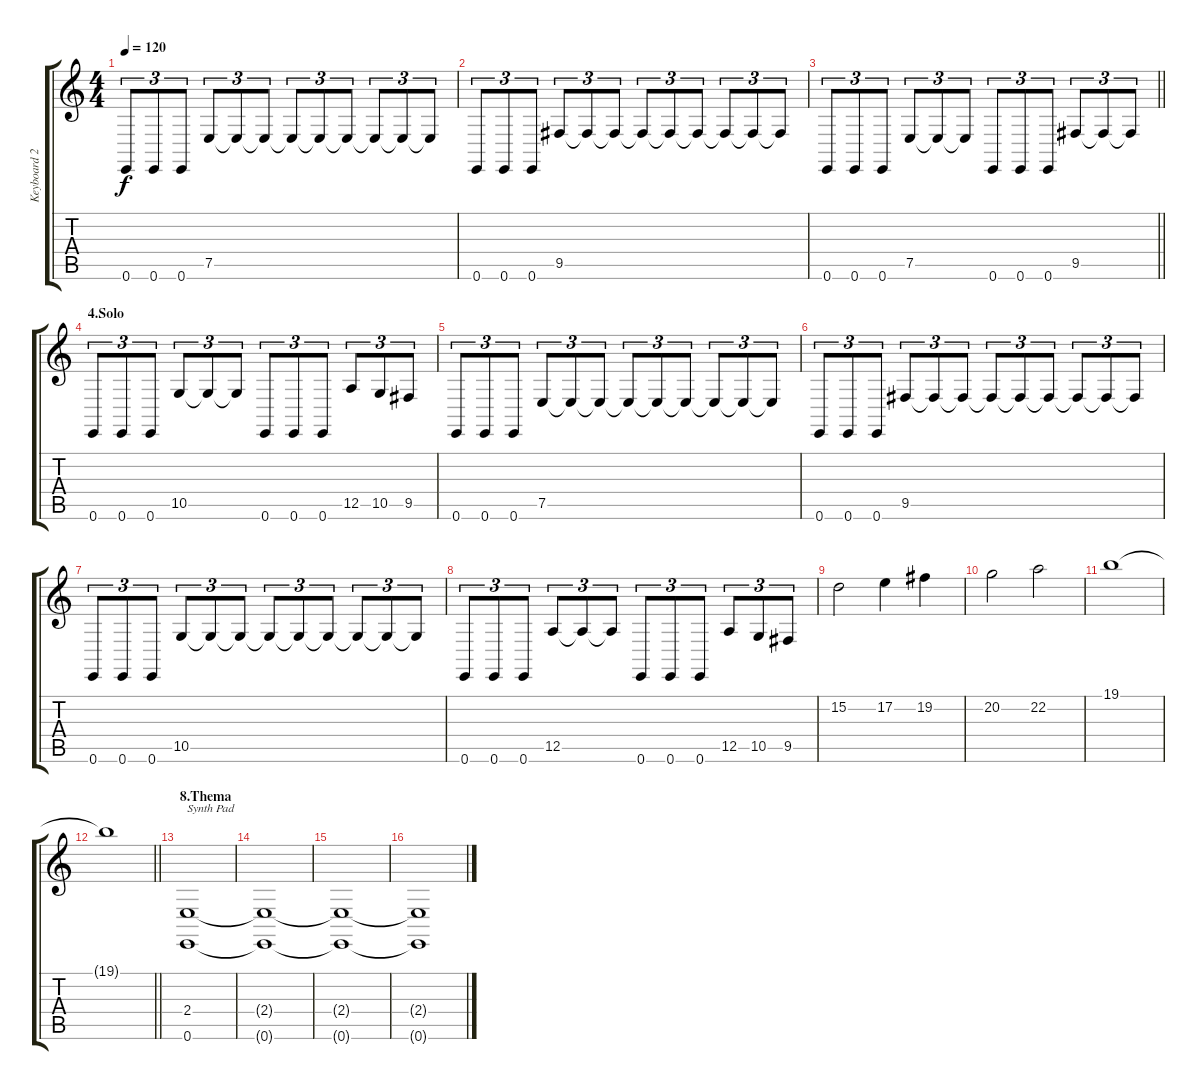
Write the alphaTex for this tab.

\track ("Keyboard 2" "Keyboard 2") {instrument pad4choir}
\staff {score tabs}
\tuning (E4 B3 G3 D3 A2 E2) {hide}
\ts (4 4)
\tempo 120
\clef g2
\ks c
0.6.8{tu (3 2) dy f} 0.6.8{tu (3 2)} 0.6.8{tu (3 2)} 7.5.8{tu (3 2)} 7.5{t}.8{tu (3 2)} 7.5{t}.8{tu (3 2)} 7.5{t}.8{tu (3 2)} 7.5{t}.8{tu (3 2)} 7.5{t}.8{tu (3 2)} 7.5{t}.8{tu (3 2)} 7.5{t}.8{tu (3 2)} 7.5{t}.8{tu (3 2)} |
0.6.8{tu (3 2)} 0.6.8{tu (3 2)} 0.6.8{tu (3 2)} 9.5.8{tu (3 2)} 9.5{t}.8{tu (3 2)} 9.5{t}.8{tu (3 2)} 9.5{t}.8{tu (3 2)} 9.5{t}.8{tu (3 2)} 9.5{t}.8{tu (3 2)} 9.5{t}.8{tu (3 2)} 9.5{t}.8{tu (3 2)} 9.5{t}.8{tu (3 2)} |
\barLineRight lightlight
0.6.8{tu (3 2)} 0.6.8{tu (3 2)} 0.6.8{tu (3 2)} 7.5.8{tu (3 2)} 7.5{t}.8{tu (3 2)} 7.5{t}.8{tu (3 2)} 0.6.8{tu (3 2)} 0.6.8{tu (3 2)} 0.6.8{tu (3 2)} 9.5.8{tu (3 2)} 9.5{t}.8{tu (3 2)} 9.5{t}.8{tu (3 2)} |
\section ("" "4.Solo")
0.6.8{tu (3 2)} 0.6.8{tu (3 2)} 0.6.8{tu (3 2)} 10.5.8{tu (3 2)} 10.5{t}.8{tu (3 2)} 10.5{t}.8{tu (3 2)} 0.6.8{tu (3 2)} 0.6.8{tu (3 2)} 0.6.8{tu (3 2)} 12.5.8{tu (3 2)} 10.5.8{tu (3 2)} 9.5.8{tu (3 2)} |
0.6.8{tu (3 2)} 0.6.8{tu (3 2)} 0.6.8{tu (3 2)} 7.5.8{tu (3 2)} 7.5{t}.8{tu (3 2)} 7.5{t}.8{tu (3 2)} 7.5{t}.8{tu (3 2)} 7.5{t}.8{tu (3 2)} 7.5{t}.8{tu (3 2)} 7.5{t}.8{tu (3 2)} 7.5{t}.8{tu (3 2)} 7.5{t}.8{tu (3 2)} |
0.6.8{tu (3 2)} 0.6.8{tu (3 2)} 0.6.8{tu (3 2)} 9.5.8{tu (3 2)} 9.5{t}.8{tu (3 2)} 9.5{t}.8{tu (3 2)} 9.5{t}.8{tu (3 2)} 9.5{t}.8{tu (3 2)} 9.5{t}.8{tu (3 2)} 9.5{t}.8{tu (3 2)} 9.5{t}.8{tu (3 2)} 9.5{t}.8{tu (3 2)} |
0.6.8{tu (3 2)} 0.6.8{tu (3 2)} 0.6.8{tu (3 2)} 10.5.8{tu (3 2)} 10.5{t}.8{tu (3 2)} 10.5{t}.8{tu (3 2)} 10.5{t}.8{tu (3 2)} 10.5{t}.8{tu (3 2)} 10.5{t}.8{tu (3 2)} 10.5{t}.8{tu (3 2)} 10.5{t}.8{tu (3 2)} 10.5{t}.8{tu (3 2)} |
0.6.8{tu (3 2)} 0.6.8{tu (3 2)} 0.6.8{tu (3 2)} 12.5.8{tu (3 2)} 12.5{t}.8{tu (3 2)} 12.5{t}.8{tu (3 2)} 0.6.8{tu (3 2)} 0.6.8{tu (3 2)} 0.6.8{tu (3 2)} 12.5.8{tu (3 2)} 10.5.8{tu (3 2)} 9.5.8{tu (3 2)} |
15.2.2 17.2.4 19.2.4 |
20.2.2 22.2.2 |
19.1.1 |
\barLineRight lightlight
19.1{t}.1 |
\section ("" "8.Thema")
(2.4 0.6).1{txt "Synth Pad" instrument pad4choir} |
(2.4{t} 0.6{t}).1 |
(2.4{t} 0.6{t}).1 |
(2.4{t} 0.6{t}).1
